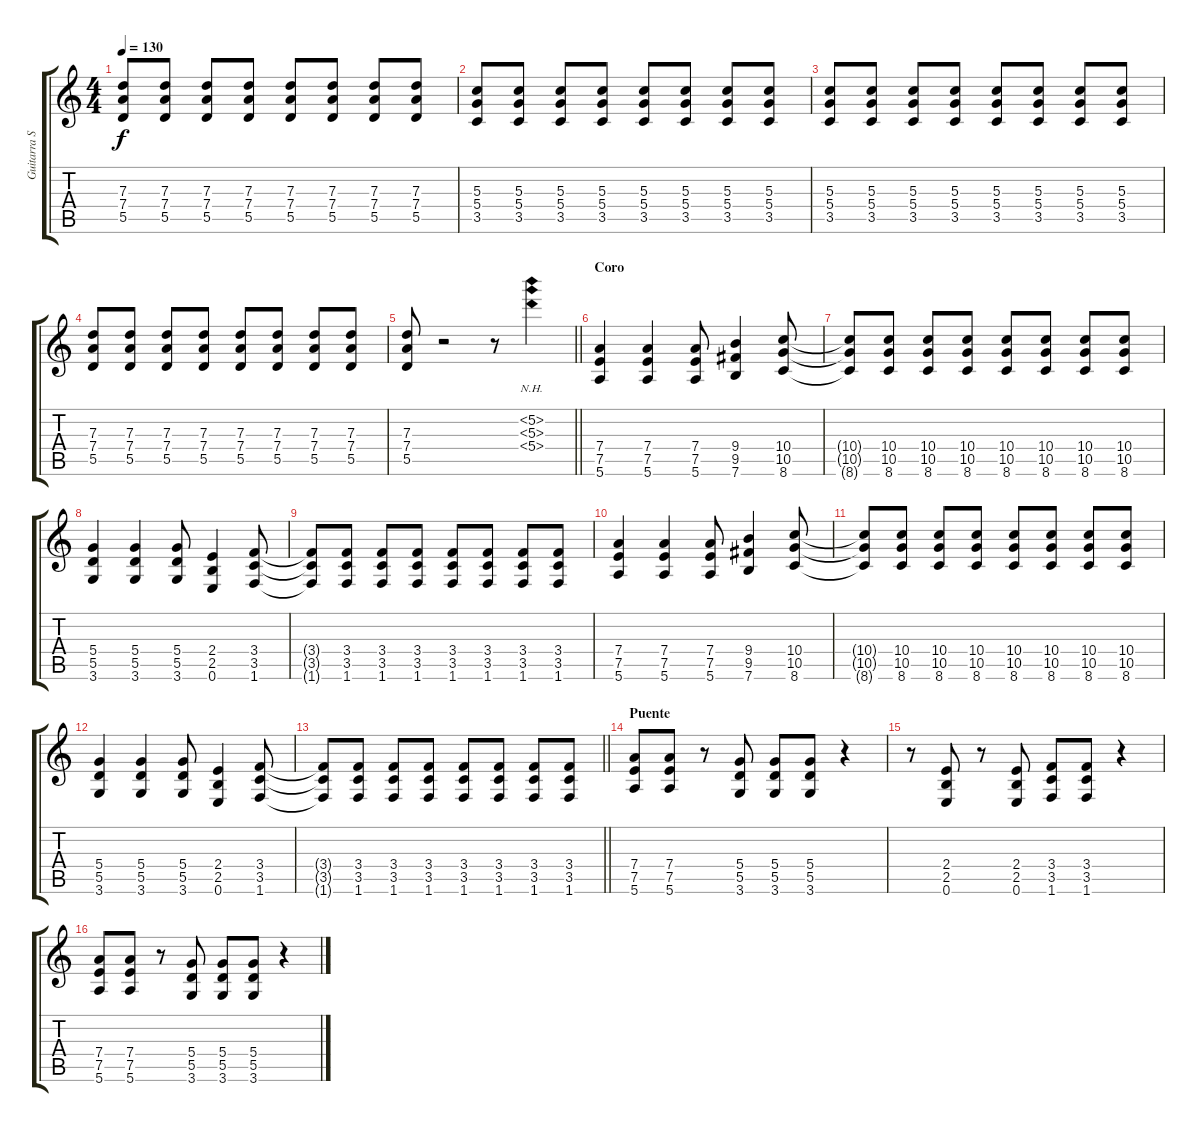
\track ("Guitarra Secundaria" "Guitarra S") {instrument overdrivenguitar}
\staff {score tabs}
\tuning (E4 B3 G3 D3 A2 E2) {hide}
\ts (4 4)
\tempo 130
\clef g2
\ks c
(7.3 7.4 5.5).8{dy f} (7.3 7.4 5.5).8 (7.3 7.4 5.5).8 (7.3 7.4 5.5).8 (7.3 7.4 5.5).8 (7.3 7.4 5.5).8 (7.3 7.4 5.5).8 (7.3 7.4 5.5).8 |
(5.3 5.4 3.5).8 (5.3 5.4 3.5).8 (5.3 5.4 3.5).8 (5.3 5.4 3.5).8 (5.3 5.4 3.5).8 (5.3 5.4 3.5).8 (5.3 5.4 3.5).8 (5.3 5.4 3.5).8 |
(5.3 5.4 3.5).8 (5.3 5.4 3.5).8 (5.3 5.4 3.5).8 (5.3 5.4 3.5).8 (5.3 5.4 3.5).8 (5.3 5.4 3.5).8 (5.3 5.4 3.5).8 (5.3 5.4 3.5).8 |
(7.3 7.4 5.5).8 (7.3 7.4 5.5).8 (7.3 7.4 5.5).8 (7.3 7.4 5.5).8 (7.3 7.4 5.5).8 (7.3 7.4 5.5).8 (7.3 7.4 5.5).8 (7.3 7.4 5.5).8 |
\barLineRight lightlight
(7.3 7.4 5.5).8 r.2 r.8 (5.2{nh} 5.3{nh} 5.4{nh}).4 |
\section ("" "Coro")
(7.4 7.5 5.6).4 (7.4 7.5 5.6).4 (7.4 7.5 5.6).8 (9.4 9.5 7.6).4 (10.4 10.5 8.6).8 |
(10.4{t} 10.5{t} 8.6{t}).8 (10.4 10.5 8.6).8 (10.4 10.5 8.6).8 (10.4 10.5 8.6).8 (10.4 10.5 8.6).8 (10.4 10.5 8.6).8 (10.4 10.5 8.6).8 (10.4 10.5 8.6).8 |
(5.4 5.5 3.6).4 (5.4 5.5 3.6).4 (5.4 5.5 3.6).8 (2.4 2.5 0.6).4 (3.4 3.5 1.6).8 |
(3.4{t} 3.5{t} 1.6{t}).8 (3.4 3.5 1.6).8 (3.4 3.5 1.6).8 (3.4 3.5 1.6).8 (3.4 3.5 1.6).8 (3.4 3.5 1.6).8 (3.4 3.5 1.6).8 (3.4 3.5 1.6).8 |
(7.4 7.5 5.6).4 (7.4 7.5 5.6).4 (7.4 7.5 5.6).8 (9.4 9.5 7.6).4 (10.4 10.5 8.6).8 |
(10.4{t} 10.5{t} 8.6{t}).8 (10.4 10.5 8.6).8 (10.4 10.5 8.6).8 (10.4 10.5 8.6).8 (10.4 10.5 8.6).8 (10.4 10.5 8.6).8 (10.4 10.5 8.6).8 (10.4 10.5 8.6).8 |
(5.4 5.5 3.6).4 (5.4 5.5 3.6).4 (5.4 5.5 3.6).8 (2.4 2.5 0.6).4 (3.4 3.5 1.6).8 |
\barLineRight lightlight
(3.4{t} 3.5{t} 1.6{t}).8 (3.4 3.5 1.6).8 (3.4 3.5 1.6).8 (3.4 3.5 1.6).8 (3.4 3.5 1.6).8 (3.4 3.5 1.6).8 (3.4 3.5 1.6).8 (3.4 3.5 1.6).8 |
\section ("" "Puente")
(7.4 7.5 5.6).8 (7.4 7.5 5.6).8 r.8 (5.4 5.5 3.6).8 (5.4 5.5 3.6).8 (5.4 5.5 3.6).8 r.4 |
r.8 (2.4 2.5 0.6).8 r.8 (2.4 2.5 0.6).8 (3.4 3.5 1.6).8 (3.4 3.5 1.6).8 r.4 |
(7.4 7.5 5.6).8 (7.4 7.5 5.6).8 r.8 (5.4 5.5 3.6).8 (5.4 5.5 3.6).8 (5.4 5.5 3.6).8 r.4
